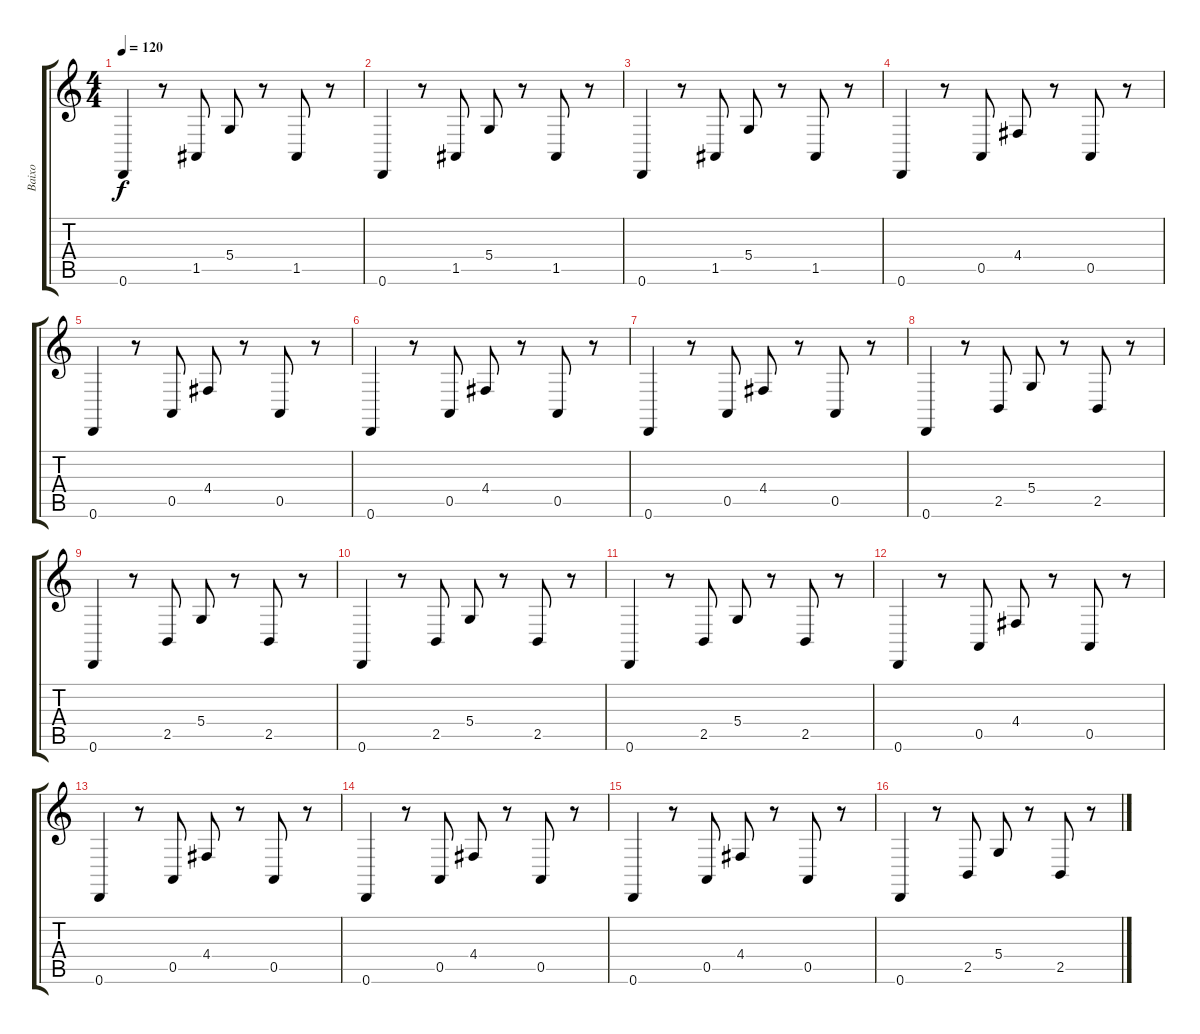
\track ("Baixo" "Baixo") {instrument pizzicatostrings}
\staff {score tabs}
\tuning (E4 B3 G3 D3 A2 D2) {hide}
\ts (4 4)
\tempo 120
\clef g2
\ks c
0.6.4{dy f} r.8 1.5.8 5.4.8 r.8 1.5.8 r.8 |
0.6.4 r.8 1.5.8 5.4.8 r.8 1.5.8 r.8 |
0.6.4 r.8 1.5.8 5.4.8 r.8 1.5.8 r.8 |
0.6.4 r.8 0.5.8 4.4.8 r.8 0.5.8 r.8 |
0.6.4 r.8 0.5.8 4.4.8 r.8 0.5.8 r.8 |
0.6.4 r.8 0.5.8 4.4.8 r.8 0.5.8 r.8 |
0.6.4 r.8 0.5.8 4.4.8 r.8 0.5.8 r.8 |
0.6.4 r.8 2.5.8 5.4.8 r.8 2.5.8 r.8 |
0.6.4 r.8 2.5.8 5.4.8 r.8 2.5.8 r.8 |
0.6.4 r.8 2.5.8 5.4.8 r.8 2.5.8 r.8 |
0.6.4 r.8 2.5.8 5.4.8 r.8 2.5.8 r.8 |
0.6.4 r.8 0.5.8 4.4.8 r.8 0.5.8 r.8 |
0.6.4 r.8 0.5.8 4.4.8 r.8 0.5.8 r.8 |
0.6.4 r.8 0.5.8 4.4.8 r.8 0.5.8 r.8 |
0.6.4 r.8 0.5.8 4.4.8 r.8 0.5.8 r.8 |
0.6.4 r.8 2.5.8 5.4.8 r.8 2.5.8 r.8
